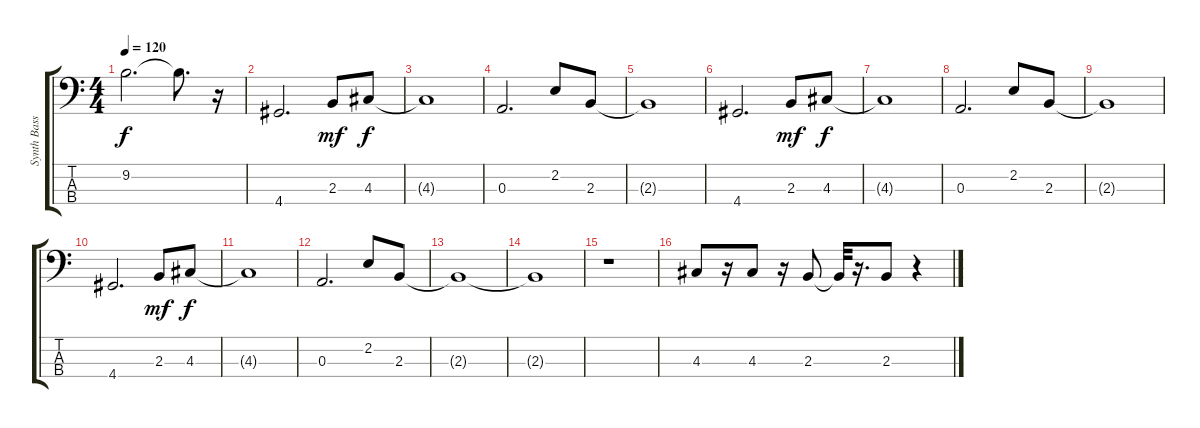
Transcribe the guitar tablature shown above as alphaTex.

\track ("Synth Bass" "Synth Bass") {instrument electricbassfinger}
\staff {score tabs}
\tuning (G2 D2 A1 E1) {hide}
\ts (4 4)
\tempo 120
\clef f4
\ks c
9.2{t}.2{d dy f} 9.2{t}.8{d} r.16 |
4.4.2{d} 2.3.8{dy mf} 4.3.8{dy f} |
4.3{t}.1 |
0.3.2{d} 2.2.8 2.3.8 |
2.3{t}.1 |
4.4.2{d} 2.3.8{dy mf} 4.3.8{dy f} |
4.3{t}.1 |
0.3.2{d} 2.2.8 2.3.8 |
2.3{t}.1 |
4.4.2{d} 2.3.8{dy mf} 4.3.8{dy f} |
4.3{t}.1 |
0.3.2{d} 2.2.8 2.3.8 |
2.3{t}.1 |
2.3{t}.1 |
r.1 |
4.3.8 r.16 4.3.8 r.16 2.3.8 2.3{t}.32 r.16{d} 2.3.8 r.4
